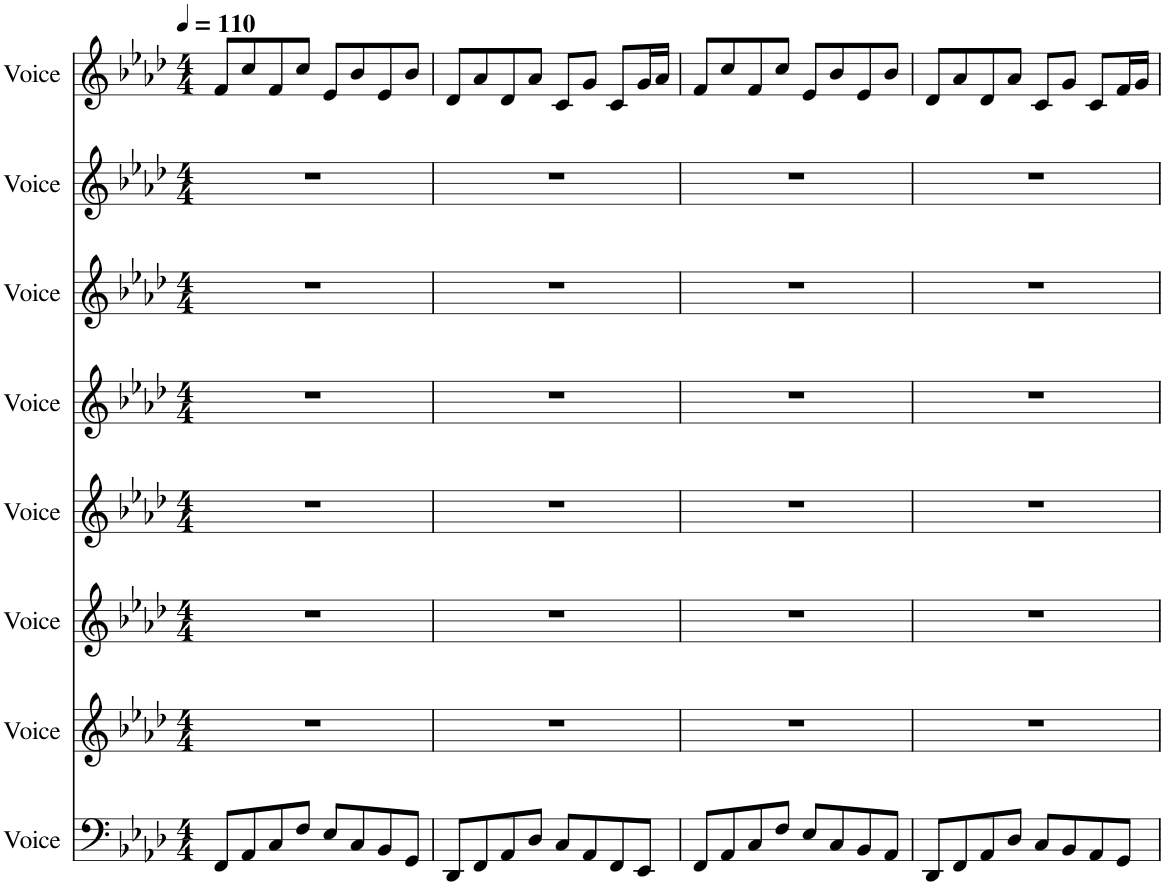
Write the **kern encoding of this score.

**kern	**kern	**kern	**kern	**kern	**kern	**kern	**kern
*part8	*part7	*part6	*part5	*part4	*part3	*part2	*part1
*staff8	*staff7	*staff6	*staff5	*staff4	*staff3	*staff2	*staff1
*I"Voice	*I"Voice	*I"Voice	*I"Voice	*I"Voice	*I"Voice	*I"Voice	*I"Voice
*I'Vo.	*I'Vo.	*I'Vo.	*I'Vo.	*I'Vo.	*I'Vo.	*I'Vo.	*I'Vo.
*clefF4	*clefG2	*clefG2	*clefG2	*clefG2	*clefG2	*clefG2	*clefG2
*k[b-e-a-d-]	*k[b-e-a-d-]	*k[b-e-a-d-]	*k[b-e-a-d-]	*k[b-e-a-d-]	*k[b-e-a-d-]	*k[b-e-a-d-]	*k[b-e-a-d-]
*M4/4	*M4/4	*M4/4	*M4/4	*M4/4	*M4/4	*M4/4	*M4/4
*MM110	*MM110	*MM110	*MM110	*MM110	*MM110	*MM110	*MM110
=1	=1	=1	=1	=1	=1	=1	=1
8FF/L	1r	1r	1r	1r	1r	1r	8f/L
8AA-/	.	.	.	.	.	.	8cc/
8C/	.	.	.	.	.	.	8f/
8F/J	.	.	.	.	.	.	8cc/J
8E-/L	.	.	.	.	.	.	8e-/L
8C/	.	.	.	.	.	.	8b-/
8BB-/	.	.	.	.	.	.	8e-/
8GG/J	.	.	.	.	.	.	8b-/J
=2	=2	=2	=2	=2	=2	=2	=2
8DD-/L	1r	1r	1r	1r	1r	1r	8d-/L
8FF/	.	.	.	.	.	.	8a-/
8AA-/	.	.	.	.	.	.	8d-/
8D-/J	.	.	.	.	.	.	8a-/J
8C/L	.	.	.	.	.	.	8c/L
8AA-/	.	.	.	.	.	.	8g/J
8FF/	.	.	.	.	.	.	8c/L
8EE-/J	.	.	.	.	.	.	16g/L
.	.	.	.	.	.	.	16a-/JJ
=3	=3	=3	=3	=3	=3	=3	=3
8FF/L	1r	1r	1r	1r	1r	1r	8f/L
8AA-/	.	.	.	.	.	.	8cc/
8C/	.	.	.	.	.	.	8f/
8F/J	.	.	.	.	.	.	8cc/J
8E-/L	.	.	.	.	.	.	8e-/L
8C/	.	.	.	.	.	.	8b-/
8BB-/	.	.	.	.	.	.	8e-/
8AA-/J	.	.	.	.	.	.	8b-/J
=4	=4	=4	=4	=4	=4	=4	=4
8DD-/L	1r	1r	1r	1r	1r	1r	8d-/L
8FF/	.	.	.	.	.	.	8a-/
8AA-/	.	.	.	.	.	.	8d-/
8D-/J	.	.	.	.	.	.	8a-/J
8C/L	.	.	.	.	.	.	8c/L
8BB-/	.	.	.	.	.	.	8g/J
8AA-/	.	.	.	.	.	.	8c/L
8GG/J	.	.	.	.	.	.	16f/L
.	.	.	.	.	.	.	16g/JJ
=	=	=	=	=	=	=	=
*-	*-	*-	*-	*-	*-	*-	*-
